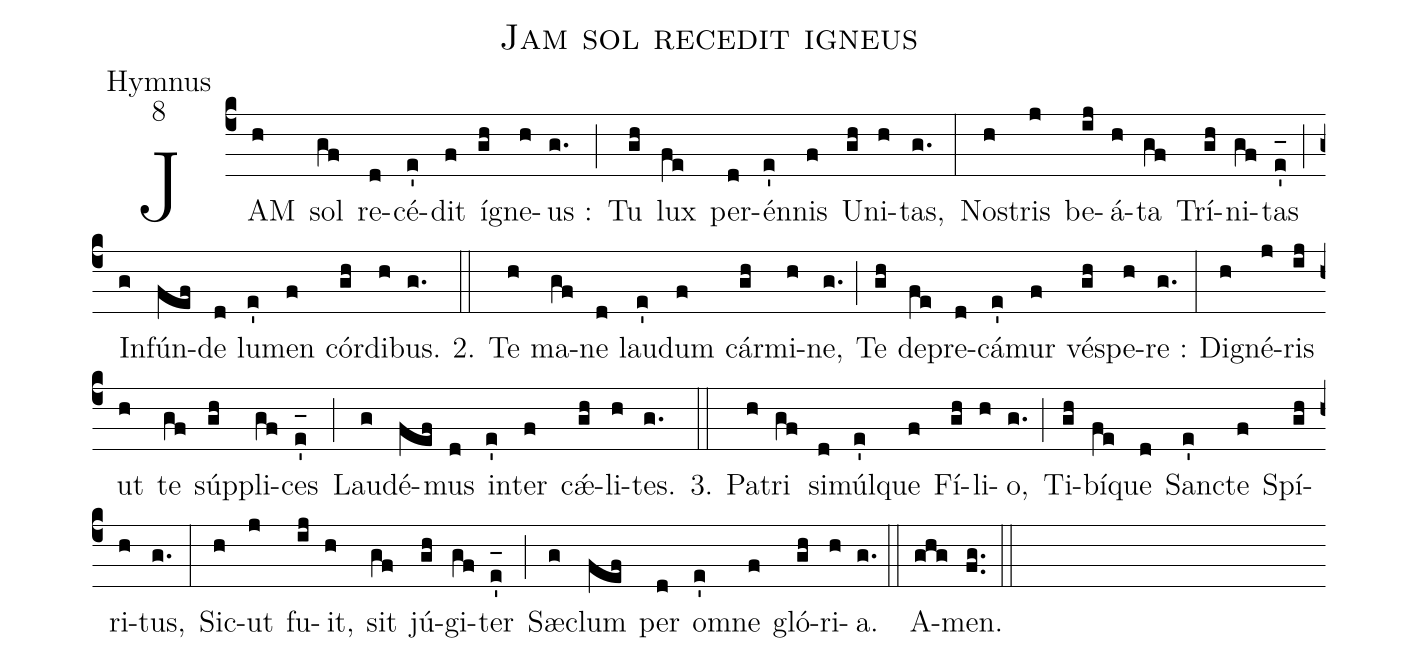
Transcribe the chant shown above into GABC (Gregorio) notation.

name:Jam sol recedit igneus;
office-part:Hymnus;
mode:8;
%%
(c4) JAM(h) sol(gf) re(d)cé(e')dit(f) í(gh)gne(h)us :(g.) (;) Tu(gh) lux(fe) per(d)én(e')nis(f) U(gh)ni(h)tas,(g.) (:) No(h)stris(j) be(ij)á(h)ta(gf) Trí(gh)ni(gf)tas(e'_[oh:h]) (;) In(g)fún(fef)de(d) lu(e')men(f) cór(gh)di(h)bus.(g.) (::)
2. Te(h) ma(gf)ne(d) lau(e')dum(f) cár(gh)mi(h)ne,(g.) (;) Te(gh) de(fe)pre(d)cá(e')mur(f) vé(gh)spe(h)re :(g.) (:) Di(h)gné(j)ris(ij) ut(h) te(gf) súp(gh)pli(gf)ces(e'_[oh:h]) (;) Lau(g)dé(fef)mus(d) in(e')ter(f) c{<sp>'æ</sp>}(gh)li(h)tes.(g.) (::)
3. Pa(h)tri(gf) si(d)múl(e')que(f) Fí(gh)li(h)o,(g.) (;) Ti(gh)bí(fe)que(d) San(e')cte(f) Spí(gh)ri(h)tus,(g.) (:) Sic(h)ut(j) fu(ij)it,(h) sit(gf) jú(gh)gi(gf)ter(e'_[oh:h]) (;) Sæ(g)clum(fef) per(d) o(e')mne(f) gló(gh)ri(h)a.(g.) (::)
A(ghg)men.(fg..) (::)
